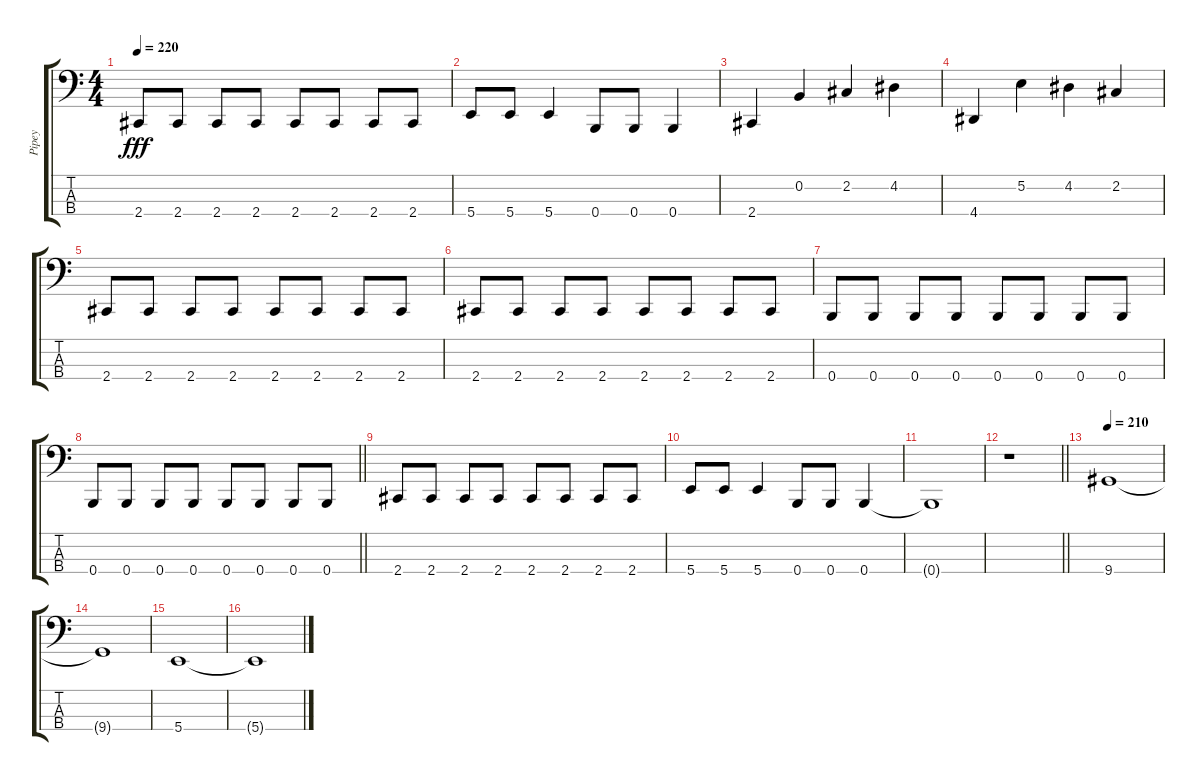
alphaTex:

\track ("Pipey" "Pipey") {instrument electricbasspick}
\staff {score tabs}
\tuning (E2 B1 Gb1 B0) {hide}
\ts (4 4)
\tempo 220
\clef f4
\ks c
2.4.8{dy fff} 2.4.8 2.4.8 2.4.8 2.4.8 2.4.8 2.4.8 2.4.8 |
5.4.8 5.4.8 5.4.4 0.4.8 0.4.8 0.4.4 |
2.4.4 0.2.4 2.2.4 4.2.4 |
4.4.4 5.2.4 4.2.4 2.2.4 |
2.4.8 2.4.8 2.4.8 2.4.8 2.4.8 2.4.8 2.4.8 2.4.8 |
2.4.8 2.4.8 2.4.8 2.4.8 2.4.8 2.4.8 2.4.8 2.4.8 |
0.4.8 0.4.8 0.4.8 0.4.8 0.4.8 0.4.8 0.4.8 0.4.8 |
\barLineRight lightlight
0.4.8 0.4.8 0.4.8 0.4.8 0.4.8 0.4.8 0.4.8 0.4.8 |
2.4.8 2.4.8 2.4.8 2.4.8 2.4.8 2.4.8 2.4.8 2.4.8 |
5.4.8 5.4.8 5.4.4 0.4.8 0.4.8 0.4.4 |
0.4{t}.1 |
\barLineRight lightlight
r.1 |
\tempo 210
9.4.1 |
9.4{t}.1 |
5.4.1 |
5.4{t}.1
